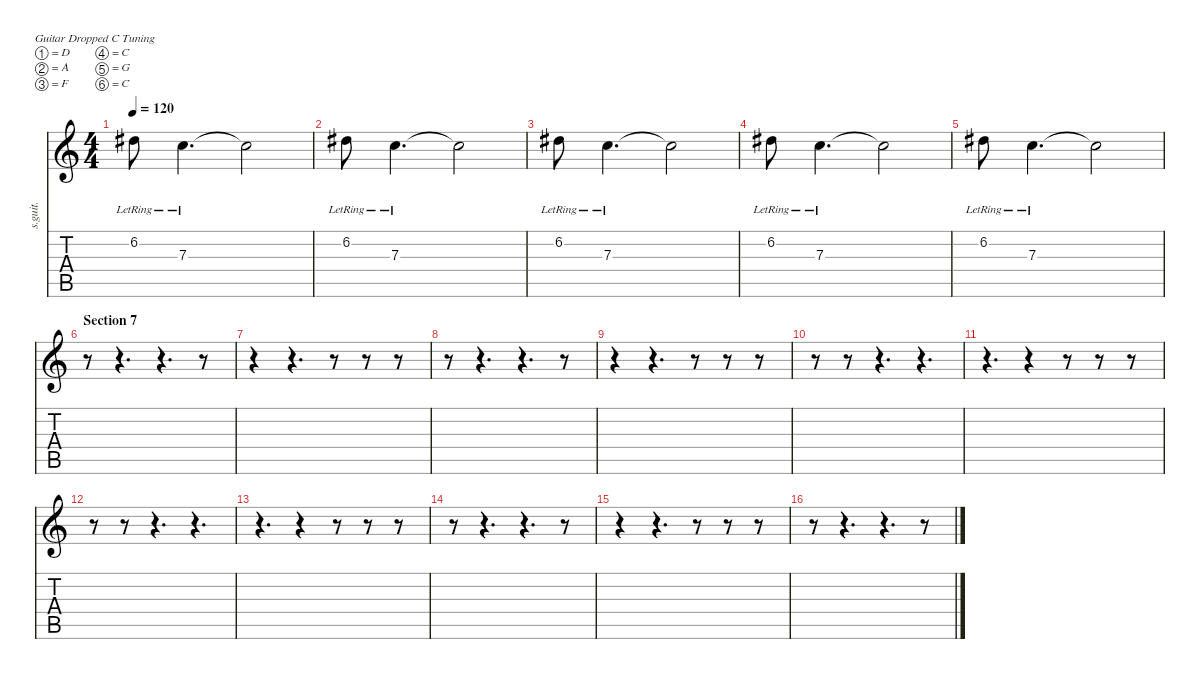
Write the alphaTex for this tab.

\defaultSystemsLayout 4
\hideDynamics
\bracketExtendMode nobrackets
\track ("Misha Mansoor" "s.guit.") {instrument electricguitarjazz}
\staff {score tabs}
\tuning (D4 A3 F3 C3 G2 C2)
\ts (4 4)
\tempo 120
\clef g2
\ks c
6.2{lr acc #}.8{lyrics (0 "") lyrics (1 "") lyrics (2 "") lyrics (3 "") lyrics (4 "") dy mf} 7.3{lr}.4{d lyrics (0 "") lyrics (1 "") lyrics (2 "") lyrics (3 "") lyrics (4 "")} 7.3{t}.2{lyrics (0 "") lyrics (1 "") lyrics (2 "") lyrics (3 "") lyrics (4 "")} |
6.2{lr acc #}.8{lyrics (0 "") lyrics (1 "") lyrics (2 "") lyrics (3 "") lyrics (4 "")} 7.3{lr}.4{d lyrics (0 "") lyrics (1 "") lyrics (2 "") lyrics (3 "") lyrics (4 "")} 7.3{t}.2{lyrics (0 "") lyrics (1 "") lyrics (2 "") lyrics (3 "") lyrics (4 "")} |
6.2{lr acc #}.8{lyrics (0 "") lyrics (1 "") lyrics (2 "") lyrics (3 "") lyrics (4 "")} 7.3{lr}.4{d lyrics (0 "") lyrics (1 "") lyrics (2 "") lyrics (3 "") lyrics (4 "")} 7.3{t}.2{lyrics (0 "") lyrics (1 "") lyrics (2 "") lyrics (3 "") lyrics (4 "")} |
6.2{lr acc #}.8{lyrics (0 "") lyrics (1 "") lyrics (2 "") lyrics (3 "") lyrics (4 "")} 7.3{lr}.4{d lyrics (0 "") lyrics (1 "") lyrics (2 "") lyrics (3 "") lyrics (4 "")} 7.3{t}.2{lyrics (0 "") lyrics (1 "") lyrics (2 "") lyrics (3 "") lyrics (4 "")} |
6.2{lr acc #}.8{lyrics (0 "") lyrics (1 "") lyrics (2 "") lyrics (3 "") lyrics (4 "")} 7.3{lr}.4{d lyrics (0 "") lyrics (1 "") lyrics (2 "") lyrics (3 "") lyrics (4 "")} 7.3{t}.2{lyrics (0 "") lyrics (1 "") lyrics (2 "") lyrics (3 "") lyrics (4 "")} |
\section ("" "Section 7")
r.8 r.4{d} r.4{d} r.8 |
r.4 r.4{d} r.8 r.8 r.8 |
r.8 r.4{d} r.4{d} r.8 |
r.4 r.4{d} r.8 r.8 r.8 |
r.8 r.8 r.4{d} r.4{d} |
r.4{d} r.4 r.8 r.8 r.8 |
r.8 r.8 r.4{d} r.4{d} |
r.4{d} r.4 r.8 r.8 r.8 |
r.8 r.4{d} r.4{d} r.8 |
r.4 r.4{d} r.8 r.8 r.8 |
r.8 r.4{d} r.4{d} r.8
